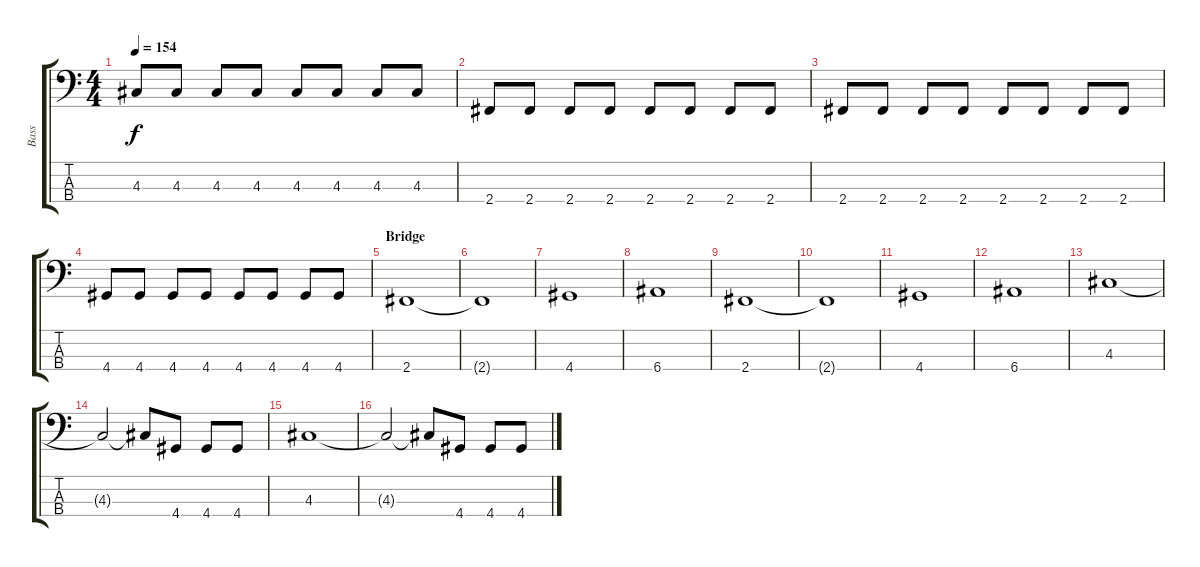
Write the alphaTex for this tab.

\track ("Bass" "Bass") {instrument electricbassfinger}
\staff {score tabs}
\tuning (G2 D2 A1 E1) {hide}
\ts (4 4)
\tempo 154
\clef f4
\ks c
4.3.8{dy f} 4.3.8 4.3.8 4.3.8 4.3.8 4.3.8 4.3.8 4.3.8 |
2.4.8 2.4.8 2.4.8 2.4.8 2.4.8 2.4.8 2.4.8 2.4.8 |
2.4.8 2.4.8 2.4.8 2.4.8 2.4.8 2.4.8 2.4.8 2.4.8 |
4.4.8 4.4.8 4.4.8 4.4.8 4.4.8 4.4.8 4.4.8 4.4.8 |
\section ("" "Bridge")
2.4.1 |
2.4{t}.1 |
4.4.1 |
6.4.1 |
2.4.1 |
2.4{t}.1 |
4.4.1 |
6.4.1 |
4.3.1 |
4.3{t}.2 4.3{t}.8 4.4.8 4.4.8 4.4.8 |
4.3.1 |
4.3{t}.2 4.3{t}.8 4.4.8 4.4.8 4.4.8
